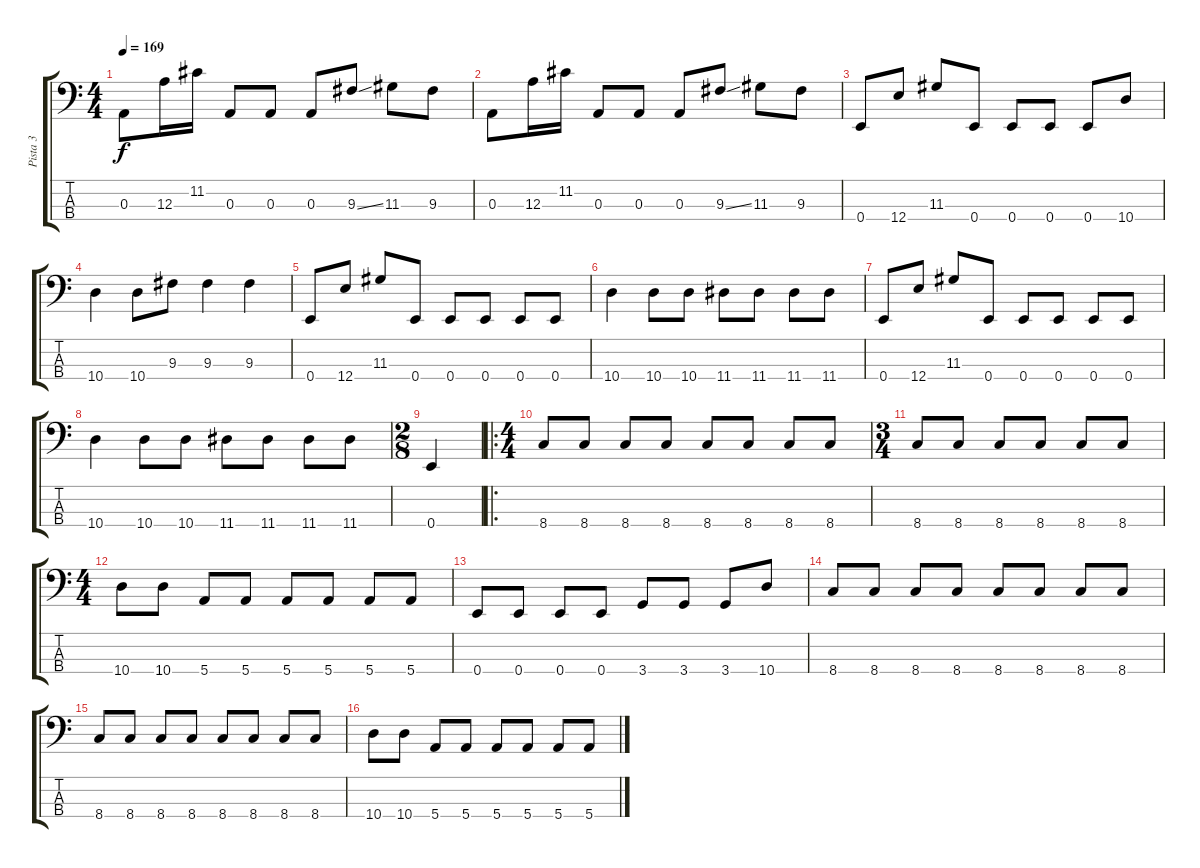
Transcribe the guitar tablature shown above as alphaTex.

\track ("Pista 3" "Pista 3") {instrument electricbassfinger}
\staff {score tabs}
\tuning (G2 D2 A1 E1) {hide}
\ts (4 4)
\tempo 169
\clef f4
\ks c
0.3.8{dy f} 12.3.16 11.2.16 0.3.8 0.3.8 0.3.8 9.3{ss}.8 11.3.8 9.3.8 |
0.3.8 12.3.16 11.2.16 0.3.8 0.3.8 0.3.8 9.3{ss}.8 11.3.8 9.3.8 |
0.4.8 12.4.8 11.3.8 0.4.8 0.4.8 0.4.8 0.4.8 10.4.8 |
10.4.4 10.4.8 9.3.8 9.3.4 9.3.4 |
0.4.8 12.4.8 11.3.8 0.4.8 0.4.8 0.4.8 0.4.8 0.4.8 |
10.4.4 10.4.8 10.4.8 11.4.8 11.4.8 11.4.8 11.4.8 |
0.4.8 12.4.8 11.3.8 0.4.8 0.4.8 0.4.8 0.4.8 0.4.8 |
10.4.4 10.4.8 10.4.8 11.4.8 11.4.8 11.4.8 11.4.8 |
\ts (2 8)
0.4.4 |
\ro
\ts (4 4)
8.4.8 8.4.8 8.4.8 8.4.8 8.4.8 8.4.8 8.4.8 8.4.8 |
\ts (3 4)
8.4.8 8.4.8 8.4.8 8.4.8 8.4.8 8.4.8 |
\ts (4 4)
10.4.8 10.4.8 5.4.8 5.4.8 5.4.8 5.4.8 5.4.8 5.4.8 |
0.4.8 0.4.8 0.4.8 0.4.8 3.4.8 3.4.8 3.4.8 10.4.8 |
8.4.8 8.4.8 8.4.8 8.4.8 8.4.8 8.4.8 8.4.8 8.4.8 |
8.4.8 8.4.8 8.4.8 8.4.8 8.4.8 8.4.8 8.4.8 8.4.8 |
10.4.8 10.4.8 5.4.8 5.4.8 5.4.8 5.4.8 5.4.8 5.4.8
